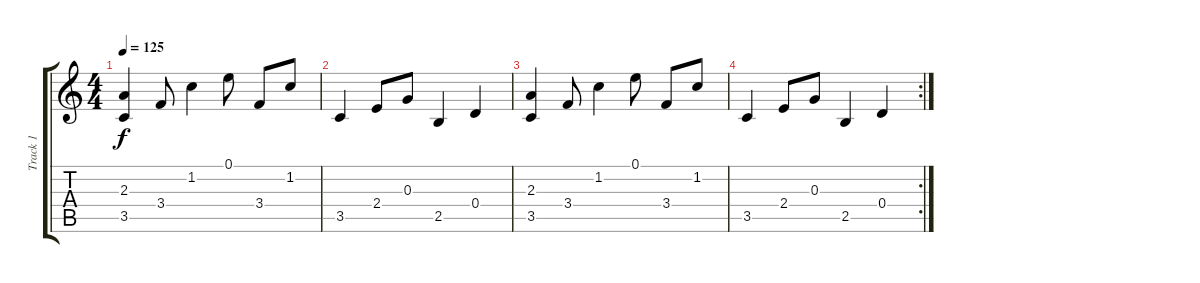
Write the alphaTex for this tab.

\track ("Track 1" "Track 1") {instrument acousticguitarsteel}
\staff {score tabs}
\tuning (E4 B3 G3 D3 A2 E2) {hide}
\ts (4 4)
\tempo 125
\clef g2
\ks c
(2.3 3.5).4{dy f instrument acousticguitarsteel} 3.4.8 1.2.4 0.1.8 3.4.8 1.2.8 |
3.5.4 2.4.8 0.3.8 2.5.4 0.4.4 |
(2.3 3.5).4 3.4.8 1.2.4 0.1.8 3.4.8 1.2.8 |
\rc 2
3.5.4 2.4.8 0.3.8 2.5.4 0.4.4
